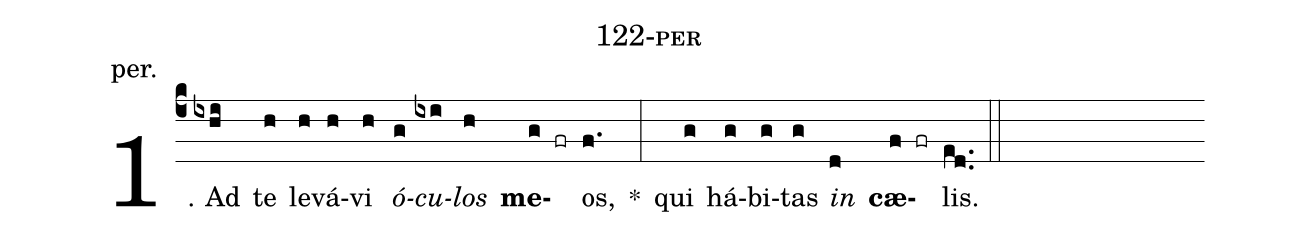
name: 122-per;
annotation: per.;
%%
(c4)1. Ad(ixhi) te(h) le(h)vá(h)vi(h) <i>ó</i>(g)<i>cu</i>(ixi)<i>los</i>(h) <b>me</b>(g fr)os,(f.) *(:) qui(g) há(g)bi(g)tas(g) <i>in</i>(d) <b>cæ</b>(f fr)lis.(ed..) (::)
